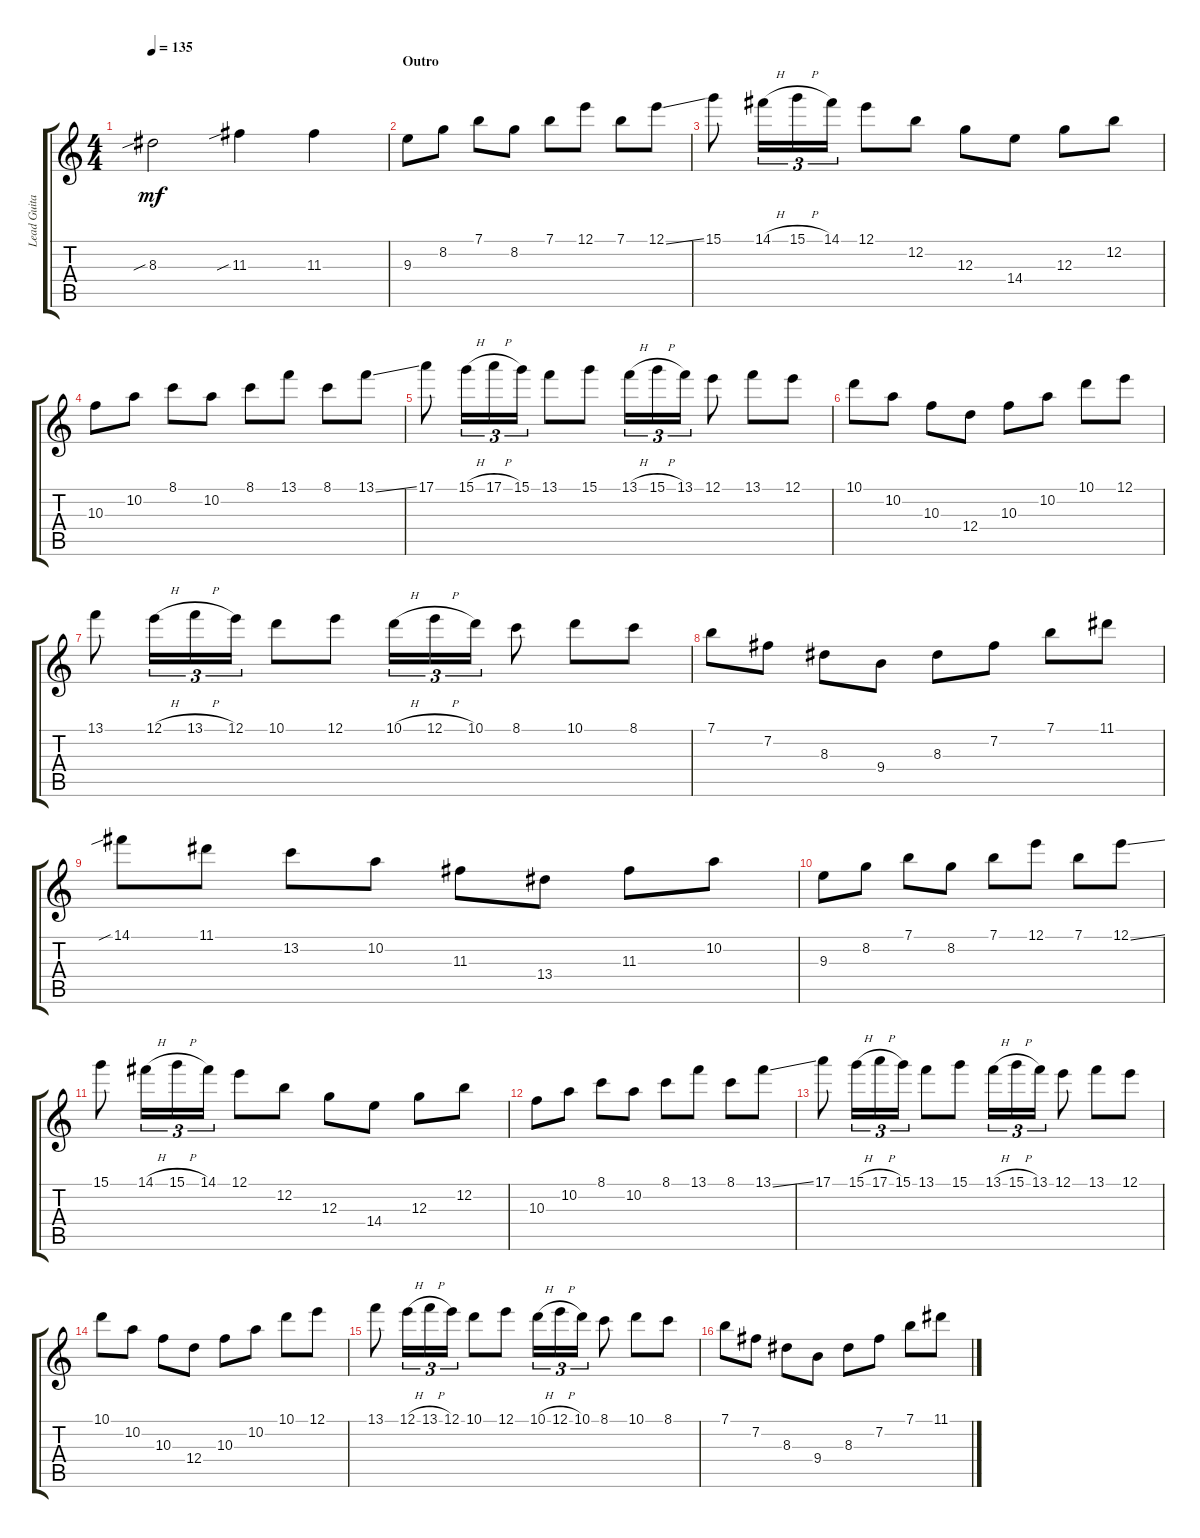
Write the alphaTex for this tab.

\track ("Lead Guitar (L)" "Lead Guita") {instrument acousticguitarnylon}
\staff {score tabs}
\tuning (E4 B3 G3 D3 A2 D2) {hide}
\ts (4 4)
\tempo 135
\clef g2
\ks c
8.3{sib}.2{dy mf} 11.3{sib}.4 11.3.4 |
\section ("" "Outro")
9.3.8 8.2.8 7.1.8 8.2.8 7.1.8 12.1.8 7.1.8 12.1{ss}.8 |
15.1.8 14.1{h}.16{tu (3 2)} 15.1{h}.16{tu (3 2)} 14.1.16{tu (3 2)} 12.1.8 12.2.8 12.3.8 14.4.8 12.3.8 12.2.8 |
10.3.8 10.2.8 8.1.8 10.2.8 8.1.8 13.1.8 8.1.8 13.1{ss}.8 |
17.1.8 15.1{h}.16{tu (3 2)} 17.1{h}.16{tu (3 2)} 15.1.16{tu (3 2)} 13.1.8 15.1.8 13.1{h}.16{tu (3 2)} 15.1{h}.16{tu (3 2)} 13.1.16{tu (3 2)} 12.1.8 13.1.8 12.1.8 |
10.1.8 10.2.8 10.3.8 12.4.8 10.3.8 10.2.8 10.1.8 12.1.8 |
13.1.8 12.1{h}.16{tu (3 2)} 13.1{h}.16{tu (3 2)} 12.1.16{tu (3 2)} 10.1.8 12.1.8 10.1{h}.16{tu (3 2)} 12.1{h}.16{tu (3 2)} 10.1.16{tu (3 2)} 8.1.8 10.1.8 8.1.8 |
7.1.8 7.2.8 8.3.8 9.4.8 8.3.8 7.2.8 7.1.8 11.1.8 |
14.1{sib}.8 11.1.8 13.2.8 10.2.8{volume 10} 11.3.8 13.4.8 11.3.8 10.2.8 |
9.3.8 8.2.8 7.1.8 8.2.8 7.1.8 12.1.8 7.1.8 12.1{ss}.8 |
15.1.8 14.1{h}.16{tu (3 2)} 15.1{h}.16{tu (3 2)} 14.1.16{tu (3 2)} 12.1.8 12.2.8 12.3.8 14.4.8 12.3.8 12.2.8 |
10.3.8 10.2.8 8.1.8 10.2.8 8.1.8 13.1.8 8.1.8 13.1{ss}.8 |
17.1.8 15.1{h}.16{tu (3 2)} 17.1{h}.16{tu (3 2)} 15.1.16{tu (3 2)} 13.1.8 15.1.8 13.1{h}.16{tu (3 2)} 15.1{h}.16{tu (3 2)} 13.1.16{tu (3 2)} 12.1.8 13.1.8 12.1.8 |
10.1.8 10.2.8 10.3.8 12.4.8 10.3.8 10.2.8 10.1.8 12.1.8 |
13.1.8 12.1{h}.16{tu (3 2)} 13.1{h}.16{tu (3 2)} 12.1.16{tu (3 2)} 10.1.8 12.1.8 10.1{h}.16{tu (3 2)} 12.1{h}.16{tu (3 2)} 10.1.16{tu (3 2)} 8.1.8 10.1.8 8.1.8 |
7.1.8 7.2.8 8.3.8 9.4.8 8.3.8 7.2.8 7.1.8 11.1.8
